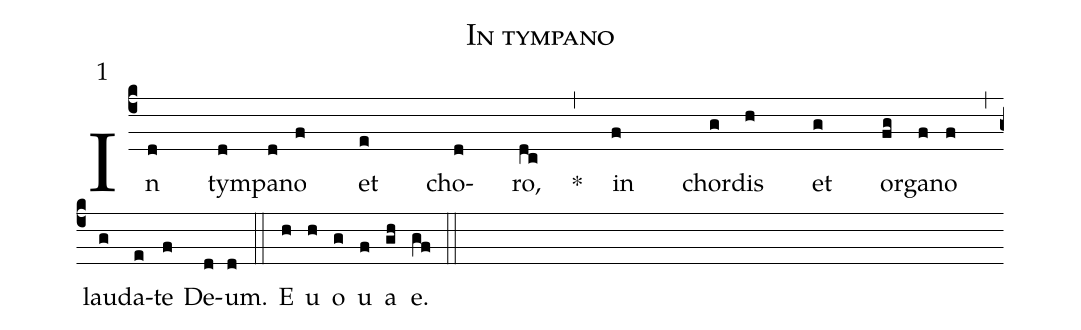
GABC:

name:In tympano;
mode: 1;
%%
(c4)In(d) tym(d)pa(d)no(f) et(e) cho(d)ro,(dc) *(,) in(f) chor(g)dis(h) et(g) or(fg)ga(f)no(f) (,) (z) lau(g)da(e)te(f) De(d)um.(d) (::) E(h) u(h) o(g) u(f) a(gh) e.(gf) (::)
